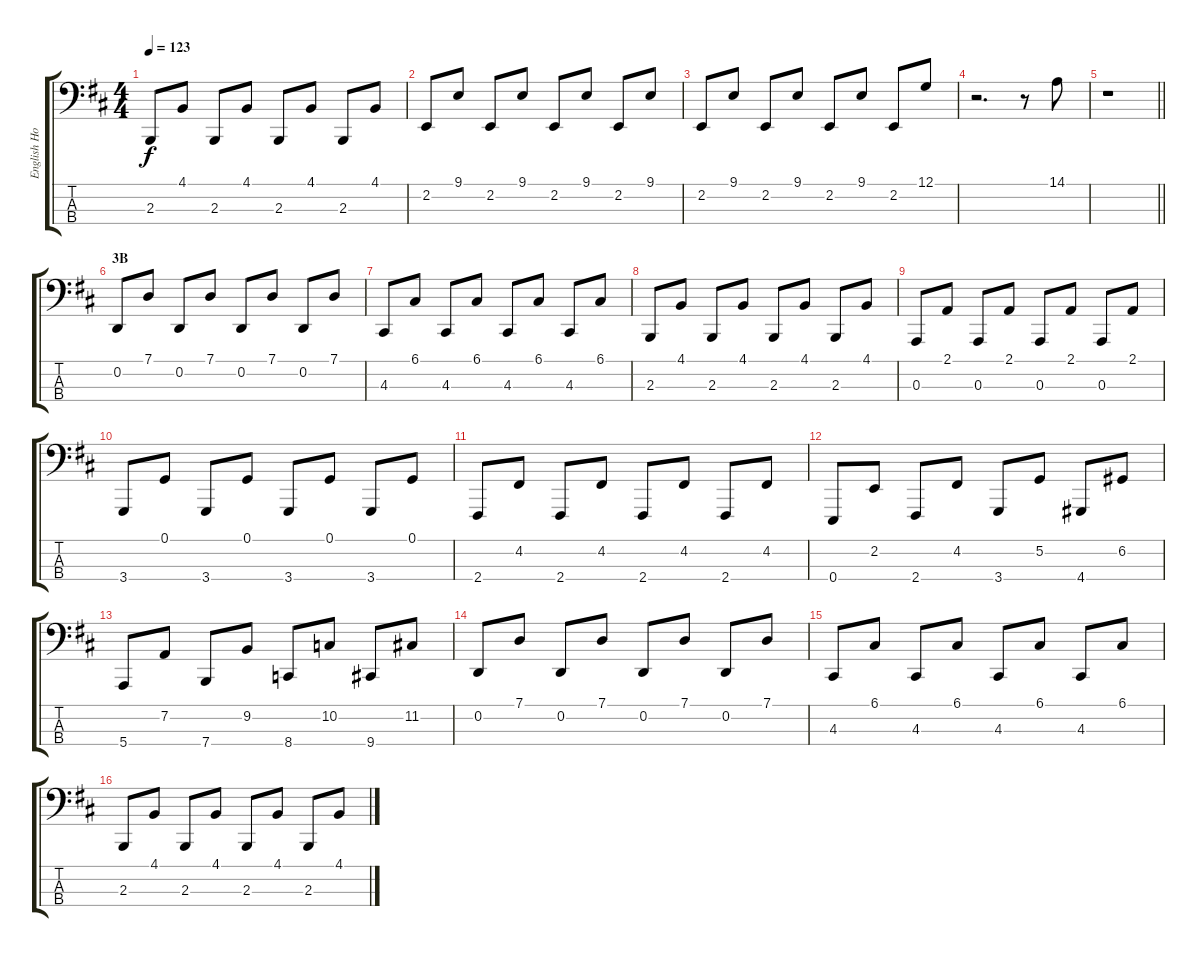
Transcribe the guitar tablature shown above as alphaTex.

\track ("English Horn" "English Ho") {instrument englishhorn}
\staff {score tabs}
\tuning (G2 D2 A1 E1) {hide}
\ts (4 4)
\tempo 123
\clef f4
\ks d
2.3.8{dy f} 4.1.8 2.3.8 4.1.8 2.3.8 4.1.8 2.3.8 4.1.8 |
2.2.8 9.1.8 2.2.8 9.1.8 2.2.8 9.1.8 2.2.8 9.1.8 |
2.2.8 9.1.8 2.2.8 9.1.8 2.2.8 9.1.8 2.2.8 12.1.8 |
r.2{d} r.8 14.1.8 |
\barLineRight lightlight
r.1 |
\section ("" "3B")
0.2.8 7.1.8 0.2.8 7.1.8 0.2.8 7.1.8 0.2.8 7.1.8 |
4.3.8 6.1.8 4.3.8 6.1.8 4.3.8 6.1.8 4.3.8 6.1.8 |
2.3.8 4.1.8 2.3.8 4.1.8 2.3.8 4.1.8 2.3.8 4.1.8 |
0.3.8 2.1.8 0.3.8 2.1.8 0.3.8 2.1.8 0.3.8 2.1.8 |
3.4.8 0.1.8 3.4.8 0.1.8 3.4.8 0.1.8 3.4.8 0.1.8 |
2.4.8 4.2.8 2.4.8 4.2.8 2.4.8 4.2.8 2.4.8 4.2.8 |
0.4.8 2.2.8 2.4.8 4.2.8 3.4.8 5.2.8 4.4.8 6.2.8 |
5.4.8 7.2.8 7.4.8 9.2.8 8.4.8 10.2.8 9.4.8 11.2.8 |
0.2.8 7.1.8 0.2.8 7.1.8 0.2.8 7.1.8 0.2.8 7.1.8 |
4.3.8 6.1.8 4.3.8 6.1.8 4.3.8 6.1.8 4.3.8 6.1.8 |
2.3.8 4.1.8 2.3.8 4.1.8 2.3.8 4.1.8 2.3.8 4.1.8
